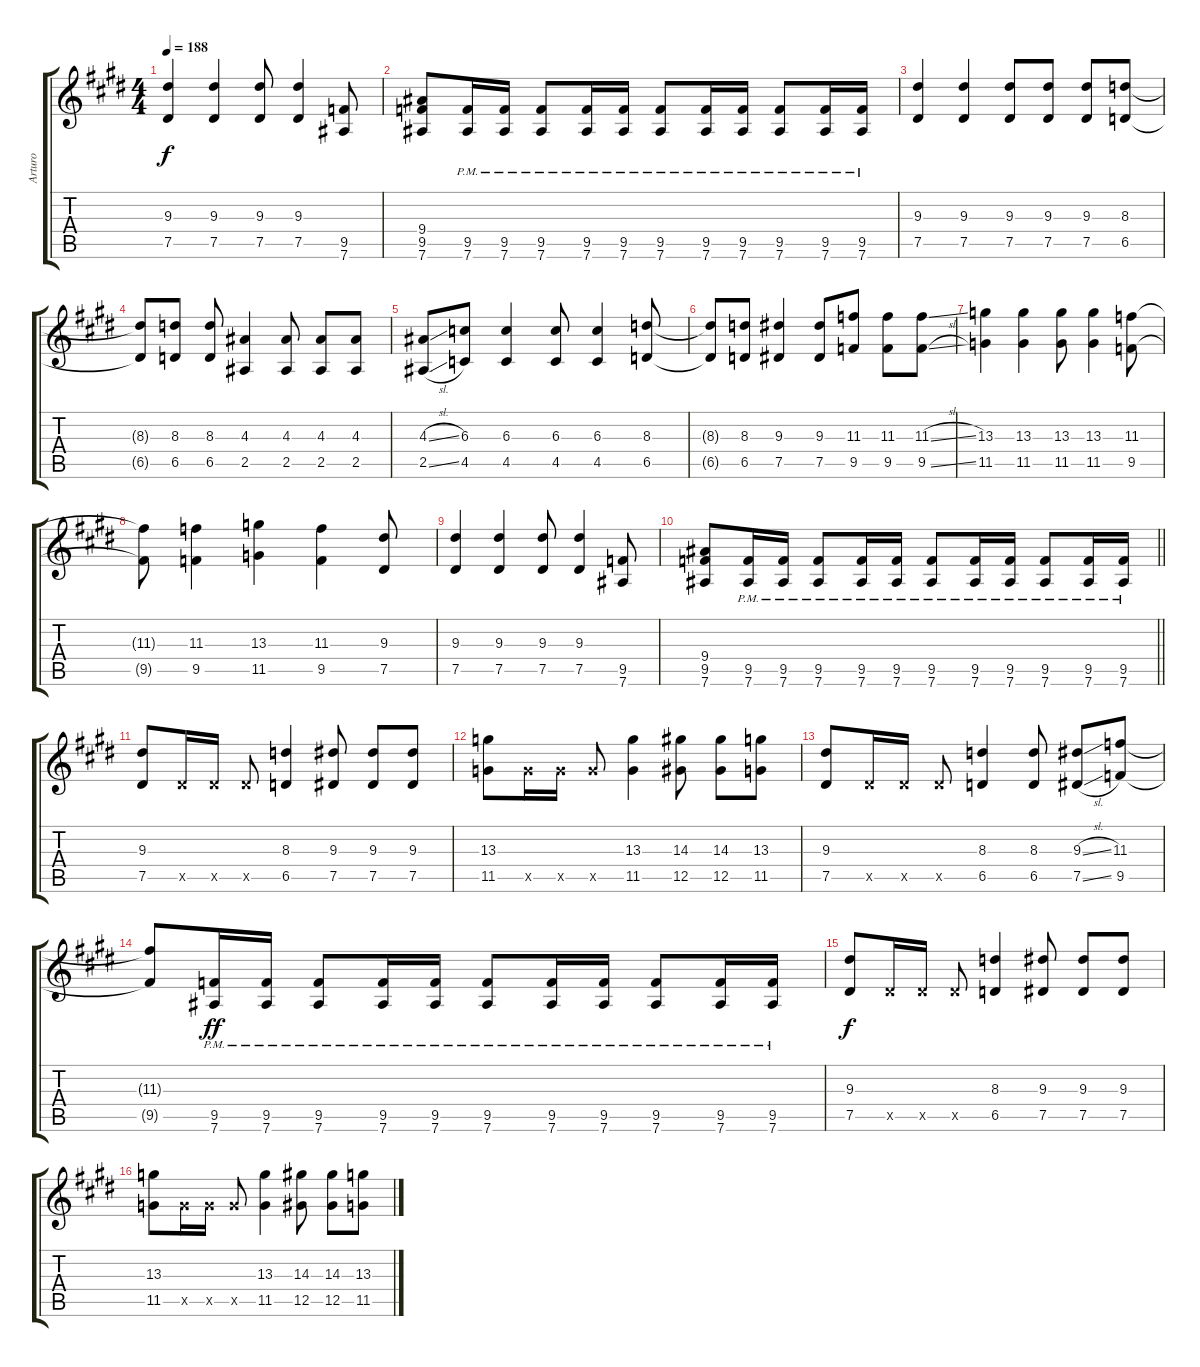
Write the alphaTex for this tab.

\track ("Arturo" "Arturo") {instrument distortionguitar}
\staff {score tabs}
\tuning (Eb4 Bb3 Gb3 Db3 Ab2 Eb2) {hide}
\ts (4 4)
\tempo 188
\clef g2
\ks e
(9.3 7.5).4{dy f} (9.3 7.5).4 (9.3 7.5).8 (9.3 7.5).4 (9.5 7.6).8 |
(9.4 9.5 7.6).8 (9.5{pm} 7.6{pm}).16 (9.5{pm} 7.6{pm}).16 (9.5{pm} 7.6{pm}).8 (9.5{pm} 7.6{pm}).16 (9.5{pm} 7.6{pm}).16 (9.5{pm} 7.6{pm}).8 (9.5{pm} 7.6{pm}).16 (9.5{pm} 7.6{pm}).16 (9.5{pm} 7.6{pm}).8 (9.5{pm} 7.6{pm}).16 (9.5{pm} 7.6{pm}).16 |
(9.3 7.5).4 (9.3 7.5).4 (9.3 7.5).8 (9.3 7.5).8 (9.3 7.5).8 (8.3 6.5).8 |
(8.3{t} 6.5{t}).8 (8.3 6.5).8 (8.3 6.5).8 (4.3 2.5).4 (4.3 2.5).8 (4.3 2.5).8 (4.3 2.5).8 |
(4.3{sl} 2.5{sl}).8 (6.3 4.5).8 (6.3 4.5).4 (6.3 4.5).8 (6.3 4.5).4 (8.3 6.5).8 |
(8.3{t} 6.5{t}).8 (8.3 6.5).8 (9.3 7.5).4 (9.3 7.5).8 (11.3 9.5).8 (11.3 9.5).8 (11.3{sl} 9.5{sl}).8 |
(13.3 11.5).4 (13.3 11.5).4 (13.3 11.5).8 (13.3 11.5).4 (11.3 9.5).8 |
(11.3{t} 9.5{t}).8 (11.3 9.5).4 (13.3 11.5).4 (11.3 9.5).4 (9.3 7.5).8 |
(9.3 7.5).4 (9.3 7.5).4 (9.3 7.5).8 (9.3 7.5).4 (9.5 7.6).8 |
\barLineRight lightlight
(9.4 9.5 7.6).8 (9.5{pm} 7.6{pm}).16 (9.5{pm} 7.6{pm}).16 (9.5{pm} 7.6{pm}).8 (9.5{pm} 7.6{pm}).16 (9.5{pm} 7.6{pm}).16 (9.5{pm} 7.6{pm}).8 (9.5{pm} 7.6{pm}).16 (9.5{pm} 7.6{pm}).16 (9.5{pm} 7.6{pm}).8 (9.5{pm} 7.6{pm}).16 (9.5{pm} 7.6{pm}).16 |
(9.3 7.5).8 7.5{x}.16 7.5{x}.16 7.5{x}.8 (8.3 6.5).4 (9.3 7.5).8 (9.3 7.5).8 (9.3 7.5).8 |
(13.3 11.5).8 11.5{x}.16 11.5{x}.16 11.5{x}.8 (13.3 11.5).4 (14.3 12.5).8 (14.3 12.5).8 (13.3 11.5).8 |
(9.3 7.5).8 7.5{x}.16 7.5{x}.16 7.5{x}.8 (8.3 6.5).4 (8.3 6.5).8 (9.3{sl} 7.5{sl}).8 (11.3 9.5).8 |
(11.3{t} 9.5{t}).8 (9.5{pm} 7.6{pm}).16{dy ff} (9.5{pm} 7.6{pm}).16 (9.5{pm} 7.6{pm}).8 (9.5{pm} 7.6{pm}).16 (9.5{pm} 7.6{pm}).16 (9.5{pm} 7.6{pm}).8 (9.5{pm} 7.6{pm}).16 (9.5{pm} 7.6{pm}).16 (9.5{pm} 7.6{pm}).8 (9.5{pm} 7.6{pm}).16 (9.5{pm} 7.6{pm}).16 |
(9.3 7.5).8{dy f} 7.5{x}.16 7.5{x}.16 7.5{x}.8 (8.3 6.5).4 (9.3 7.5).8 (9.3 7.5).8 (9.3 7.5).8 |
(13.3 11.5).8 11.5{x}.16 11.5{x}.16 11.5{x}.8 (13.3 11.5).4 (14.3 12.5).8 (14.3 12.5).8 (13.3 11.5).8
